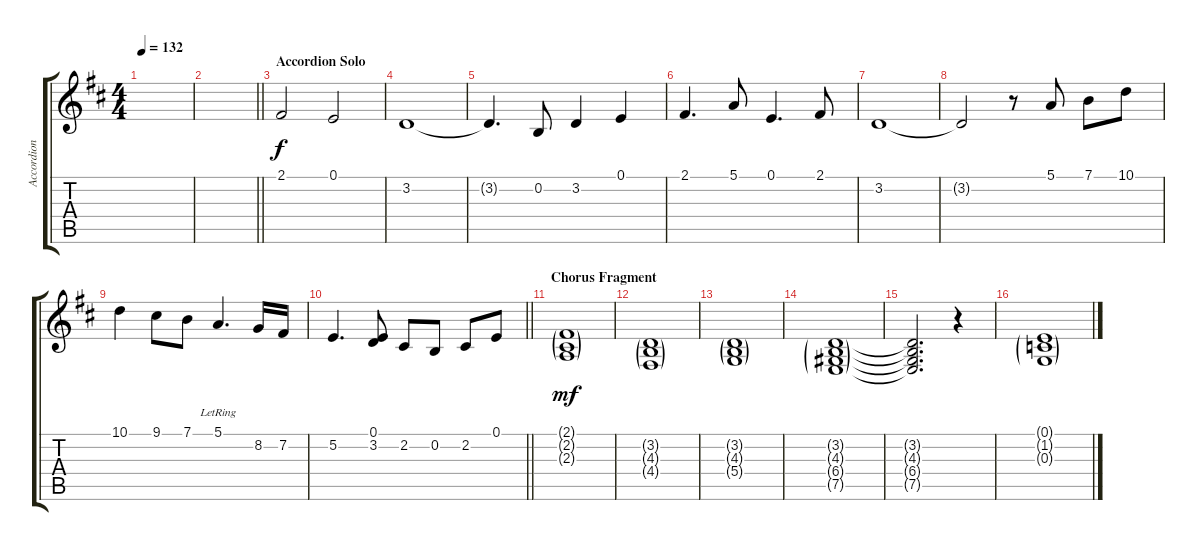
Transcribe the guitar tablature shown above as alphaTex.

\track ("Accordion" "Accordion") {instrument accordion}
\staff {score tabs}
\tuning (E4 B3 G3 D3 A2 E2) {hide}
\ts (4 4)
\tempo 132
\clef g2
\ks d
|
\barLineRight lightlight
|
\section ("" "Accordion Solo")
2.1.2 0.1.2 |
3.2.1 |
3.2{t}.4{d} 0.2.8 3.2.4 0.1.4 |
2.1.4{d} 5.1.8 0.1.4{d} 2.1.8 |
3.2.1 |
3.2{t}.2 r.8 5.1.8 7.1.8 10.1.8 |
10.1.4 9.1.8 7.1.8 5.1{lr}.4{d} 8.2.16 7.2.16 |
\barLineRight lightlight
5.2.4{d} (0.1 3.2).8 2.2.8 0.2.8 2.2.8 0.1.8 |
\section ("" "Chorus Fragment")
(2.1{g} 2.2{g} 2.3{g}).1{dy mf} |
(3.2{g} 4.3{g} 4.4{g}).1 |
(3.2{g} 4.3{g} 5.4{g}).1 |
(3.2{g} 4.3{g} 6.4{g} 7.5{g}).1 |
(3.2{t} 4.3{t} 6.4{t} 7.5{t}).2{d} r.4 |
(0.1{g} 1.2{g} 0.3{g}).1
